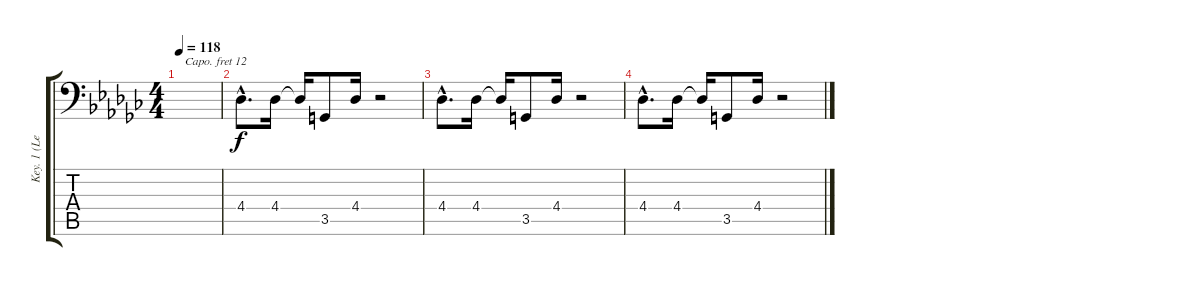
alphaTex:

\track ("Key. 1 (Left Hand)" "Key. 1 (Le") {instrument stringensemble1}
\staff {score tabs}
\capo 12
\tuning (C3 G2 D2 A1 E1 B0) {hide}
\ts (4 4)
\tempo 118
\clef f4
\ks ebminor
|
4.4{hac}.8{d} 4.4.16 4.4{t}.16 3.5.8 4.4.16 r.2 |
4.4{hac}.8{d} 4.4.16 4.4{t}.16 3.5.8 4.4.16 r.2 |
4.4{hac}.8{d} 4.4.16 4.4{t}.16 3.5.8 4.4.16 r.2
